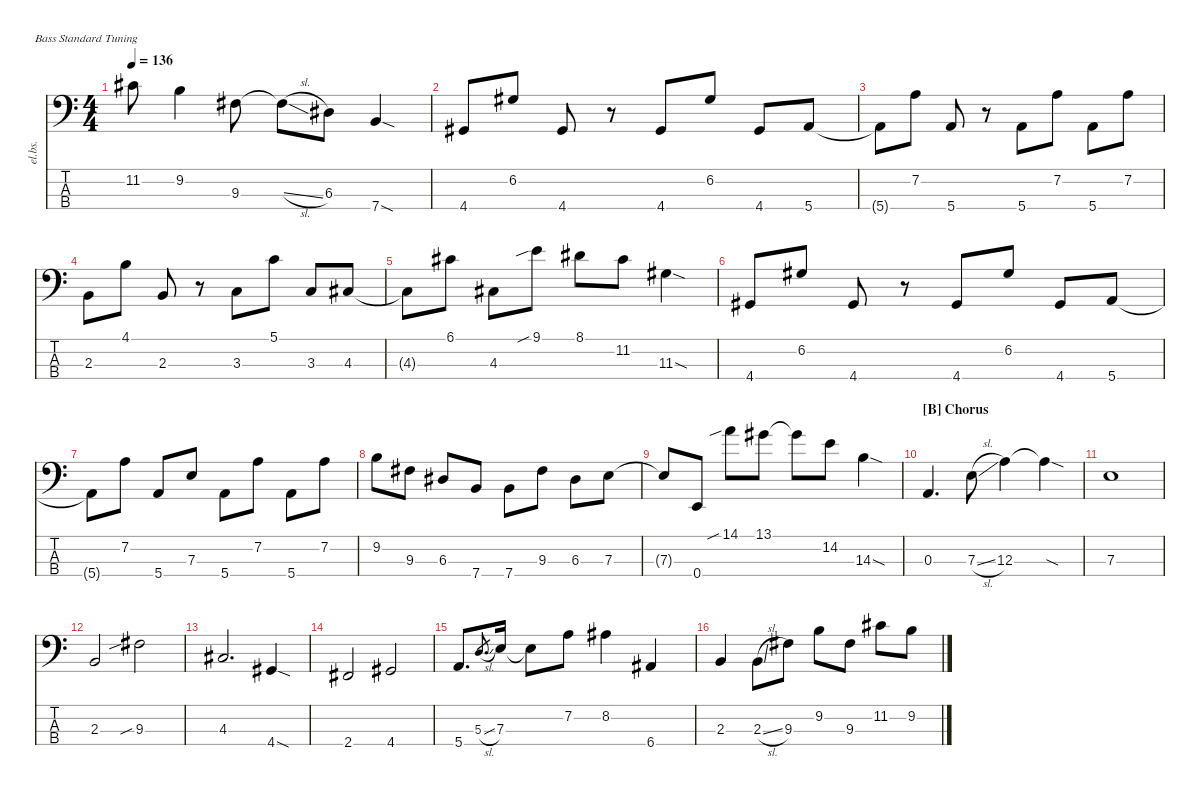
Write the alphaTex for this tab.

\defaultSystemsLayout 4
\hideDynamics
\bracketExtendMode nobrackets
\track ("Electric Bass" "el.bs.") {instrument electricbassfinger}
\staff {score tabs}
\tuning (G2 D2 A1 E1)
\ts (4 4)
\tempo 136
\clef f4
\ks c
11.2{t acc #}.8{dy mf beam Down} 9.2.4{beam Down} 9.3{acc #}.8{beam Down} 9.3{sl t acc #}.8{beam Down} 6.3{acc #}.8{beam Down} 7.4{sod}.4{beam Up} |
4.4{acc #}.8{beam Up} 6.2{acc #}.8{beam Up} 4.4{acc #}.8{beam Up} r.8{beam Down} 4.4{acc #}.8{beam Up} 6.2{acc #}.8{beam Up} 4.4{acc #}.8{beam Up} 5.4.8{beam Up} |
5.4{t}.8{beam Down} 7.2.8{beam Down} 5.4.8{beam Up} r.8{beam Down} 5.4.8{beam Down} 7.2.8{beam Down} 5.4.8{beam Down} 7.2.8{beam Down} |
2.3.8{beam Down} 4.1.8{beam Down} 2.3.8{beam Up} r.8{beam Down} 3.3.8{beam Down} 5.1.8{beam Down} 3.3.8{beam Up} 4.3{acc #}.8{beam Up} |
4.3{t acc #}.8{beam Down} 6.1{acc #}.8{beam Down} 4.3{acc #}.8{beam Down} 9.1{sib}.8{beam Down} 8.1{acc #}.8{beam Down} 11.2{acc #}.8{beam Down} 11.3{sod acc #}.4{beam Down} |
4.4{acc #}.8{beam Up} 6.2{acc #}.8{beam Up} 4.4{acc #}.8{beam Up} r.8{beam Down} 4.4{acc #}.8{beam Up} 6.2{acc #}.8{beam Up} 4.4{acc #}.8{beam Up} 5.4.8{beam Up} |
5.4{t}.8{beam Down} 7.2.8{beam Down} 5.4.8{beam Up} 7.3.8{beam Up} 5.4.8{beam Down} 7.2.8{beam Down} 5.4.8{beam Down} 7.2.8{beam Down} |
9.2.8{beam Down} 9.3{acc #}.8{beam Down} 6.3{acc #}.8{beam Up} 7.4.8{beam Up} 7.4.8{beam Down} 9.3{acc #}.8{beam Down} 6.3{acc #}.8{beam Down} 7.3.8{beam Down} |
7.3{t}.8{beam Up} 0.4.8{beam Up} 14.1{sib}.8{beam Down} 13.1{acc #}.8{beam Down} 13.1{t acc #}.8{beam Down} 14.2.8{beam Down} 14.3{sod}.4{beam Down} |
\section ("B" "Chorus")
0.3.4{d beam Up} 7.3{sl}.8{beam Down} 12.3.4{beam Down} 12.3{sod t}.4{beam Down} |
7.3.1{beam Down} |
2.3.2{beam Up} 9.3{sib acc #}.2{beam Down} |
4.3{acc #}.2{d beam Up} 4.4{sod acc #}.4{beam Up} |
2.4{acc #}.2{beam Up} 4.4{acc #}.2{beam Up} |
5.4.8{d beam Up} 5.3{sl}.8{d gr beam Up} 7.3.16{beam Up} 7.3{t}.8{beam Down} 7.2.8{beam Down} 8.2{acc #}.4{beam Down} 6.4{acc #}.4{beam Up} |
2.3.4{beam Up} 2.3{sl}.8{beam Down} 9.3{acc #}.8{beam Down} 9.2.8{beam Down} 9.3{acc #}.8{beam Down} 11.2{acc #}.8{beam Down} 9.2.8{beam Down}
